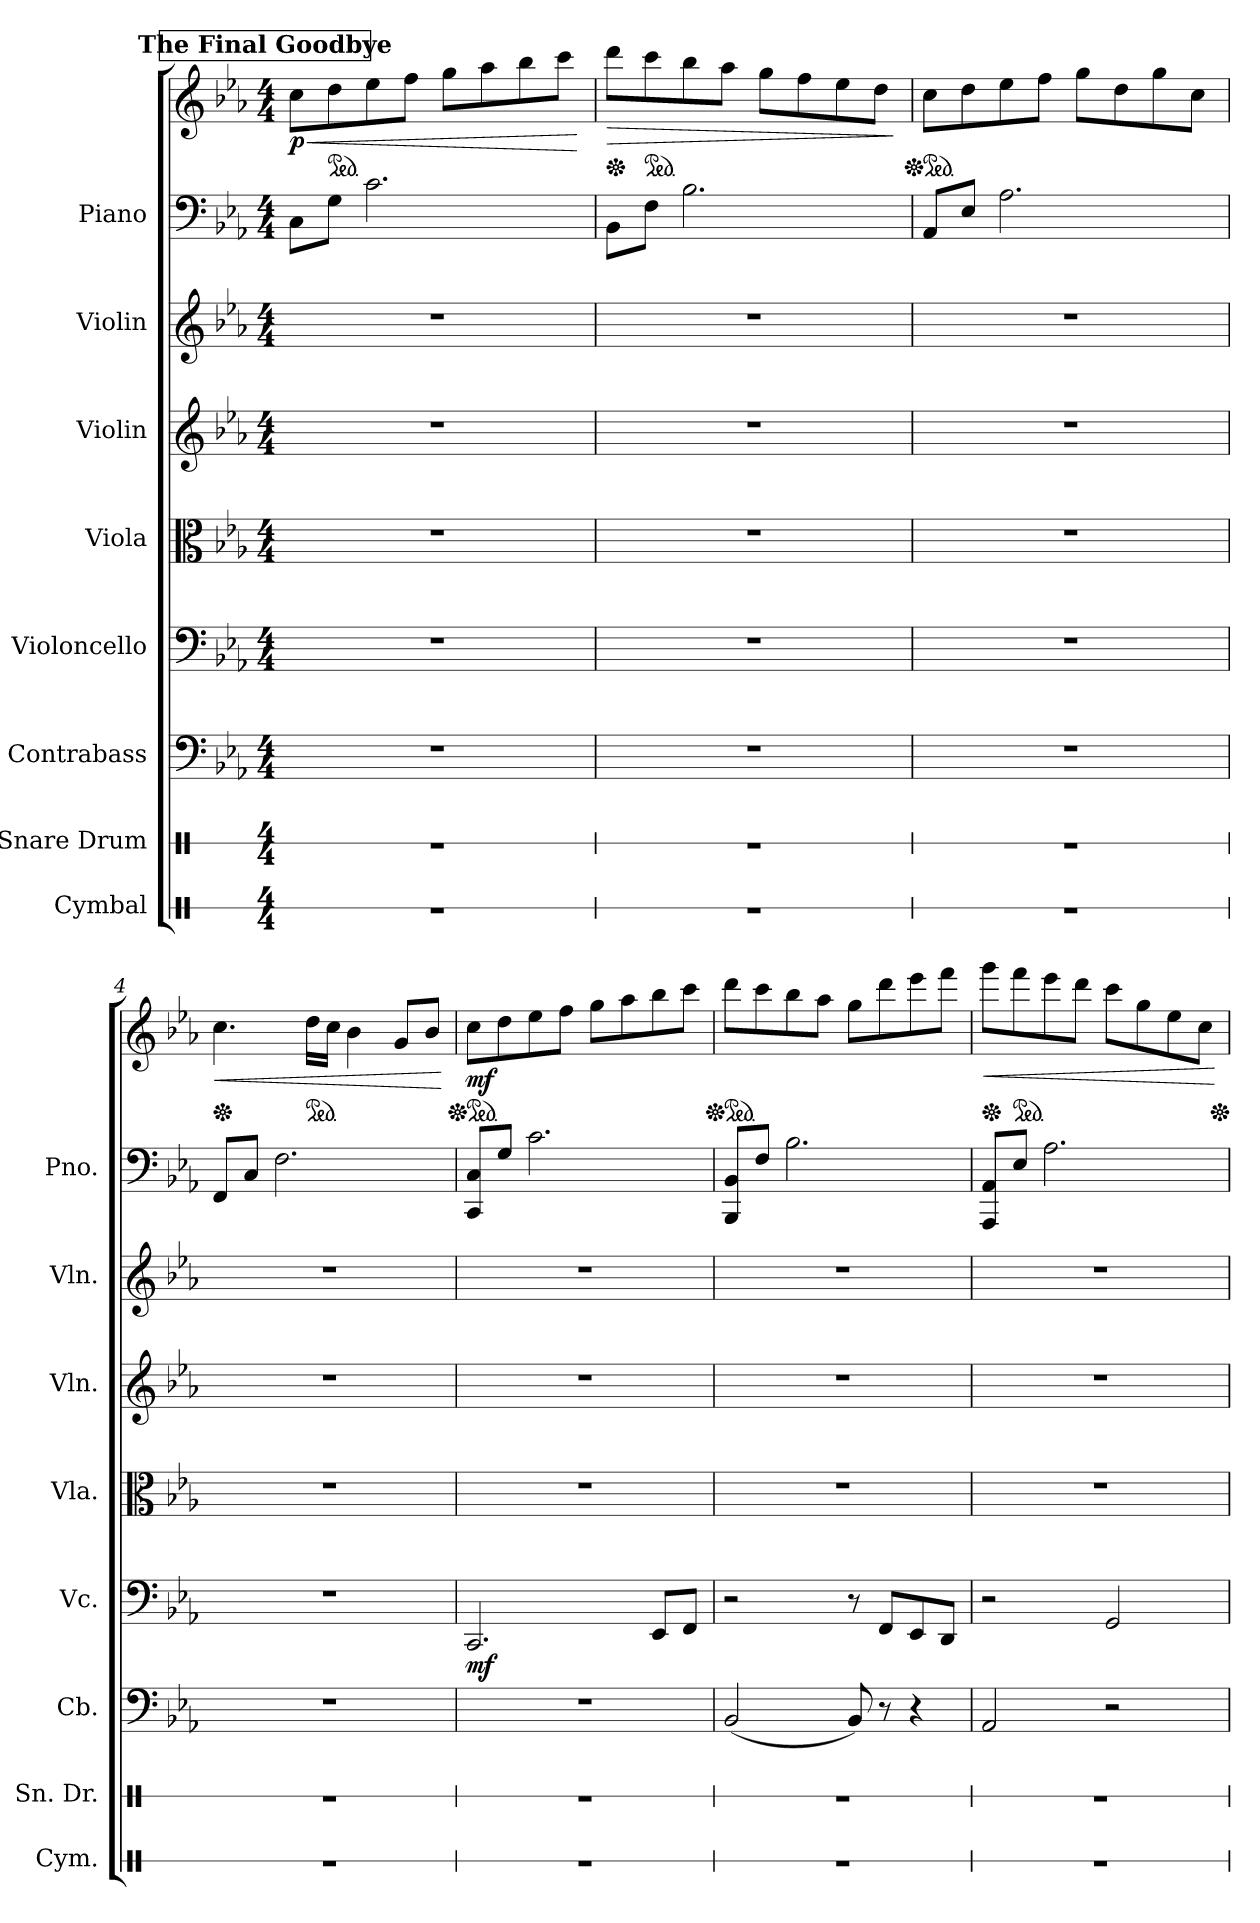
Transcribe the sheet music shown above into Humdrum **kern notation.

**kern	**kern	**kern	**kern	**dynam	**kern	**kern	**kern	**kern	**kern	**dynam
*part8	*part7	*part6	*part5	*part5	*part4	*part3	*part2	*part1	*part1	*part1
*staff9	*staff8	*staff7	*staff6	*staff6	*staff5	*staff4	*staff3	*staff2	*staff1	*staff1/2
*I"Cymbal	*I"Snare Drum	*I"Contrabass	*I"Violoncello	*	*I"Viola	*I"Violin	*I"Violin	*I"Piano	*	*
*I'Cym.	*I'Sn. Dr.	*I'Cb.	*I'Vc.	*	*I'Vla.	*I'Vln.	*I'Vln.	*I'Pno.	*	*
*stria1	*stria1	*	*	*	*	*	*	*	*	*
*clefX	*clefX	*clefF4	*clefF4	*	*clefC3	*clefG2	*clefG2	*clefF4	*clefG2	*
*	*	*ITrd7c12	*	*	*	*	*	*	*	*
*k[]	*k[]	*k[b-e-a-]	*k[b-e-a-]	*	*k[b-e-a-]	*k[b-e-a-]	*k[b-e-a-]	*k[b-e-a-]	*k[b-e-a-]	*
*M4/4	*M4/4	*M4/4	*M4/4	*	*M4/4	*M4/4	*M4/4	*M4/4	*M4/4	*
*MM60	*MM60	*MM60	*MM60	*	*MM60	*MM60	*MM60	*MM60	*MM60	*
!!LO:REH:place=s1:a:B:fs=14:t=The Final Goodbye
=1	=1	=1	=1	=1	=1	=1	=1	=1	=1	=1
!	!	!	!	!	!	!	!	!	!	!LO:HP:b
!	!	!	!	!	!	!	!	!	!	!LO:DY:n=1:b
1r	1r	1r	1r	.	1r	1r	1r	8C\L	8cc\L	< p
*	*	*	*	*	*	*	*	*	*ped	*
.	.	.	.	.	.	.	.	8G\J	8dd\	.
.	.	.	.	.	.	.	.	2.c\	8ee-\	.
.	.	.	.	.	.	.	.	.	8ff\J	.
.	.	.	.	.	.	.	.	.	8gg\L	.
.	.	.	.	.	.	.	.	.	8aa-\	.
.	.	.	.	.	.	.	.	.	8bb-\	.
.	.	.	.	.	.	.	.	.	8ccc\J	.
.	.	.	.	.	.	.	.	.	.	[
=2	=2	=2	=2	=2	=2	=2	=2	=2	=2	=2
*	*	*	*	*	*	*	*	*	*Xped	*
!	!	!	!	!	!	!	!	!	!	!LO:HP:b
1r	1r	1r	1r	.	1r	1r	1r	8BB-\L	8ddd\L	>
*	*	*	*	*	*	*	*	*	*ped	*
.	.	.	.	.	.	.	.	8F\J	8ccc\	.
.	.	.	.	.	.	.	.	2.B-\	8bb-\	.
.	.	.	.	.	.	.	.	.	8aa-\J	.
.	.	.	.	.	.	.	.	.	8gg\L	.
.	.	.	.	.	.	.	.	.	8ff\	.
.	.	.	.	.	.	.	.	.	8ee-\	.
.	.	.	.	.	.	.	.	.	8dd\J	.
.	.	.	.	.	.	.	.	.	.	]
=3	=3	=3	=3	=3	=3	=3	=3	=3	=3	=3
*	*	*	*	*	*	*	*	*	*Xped	*
*	*	*	*	*	*	*	*	*	*ped	*
1r	1r	1r	1r	.	1r	1r	1r	8AA-/L	8cc\L	.
.	.	.	.	.	.	.	.	8E-/J	8dd\	.
.	.	.	.	.	.	.	.	2.A-\	8ee-\	.
.	.	.	.	.	.	.	.	.	8ff\J	.
.	.	.	.	.	.	.	.	.	8gg\L	.
.	.	.	.	.	.	.	.	.	8dd\	.
.	.	.	.	.	.	.	.	.	8gg\	.
.	.	.	.	.	.	.	.	.	8cc\J	.
=4	=4	=4	=4	=4	=4	=4	=4	=4	=4	=4
*	*	*	*	*	*	*	*	*	*Xped	*
!	!	!	!	!	!	!	!	!	!	!LO:HP:b
1r	1r	1r	1r	.	1r	1r	1r	8FF/L	4.cc\	<
.	.	.	.	.	.	.	.	8C/J	.	.
.	.	.	.	.	.	.	.	2.F\	.	.
*	*	*	*	*	*	*	*	*	*ped	*
.	.	.	.	.	.	.	.	.	16dd\LL	.
.	.	.	.	.	.	.	.	.	16cc\JJ	.
.	.	.	.	.	.	.	.	.	4b-\	.
.	.	.	.	.	.	.	.	.	8g/L	.
.	.	.	.	.	.	.	.	.	8b-/J	.
.	.	.	.	.	.	.	.	.	.	[
=5	=5	=5	=5	=5	=5	=5	=5	=5	=5	=5
*	*	*	*	*	*	*	*	*	*Xped	*
*	*	*	*	*	*	*	*	*	*ped	*
!	!	!	!	!LO:DY:b	!	!	!	!	!	!LO:DY:b
1r	1r	1r	2.CC/	mf	1r	1r	1r	8CC/ 8C/L	8cc\L	mf
.	.	.	.	.	.	.	.	8G/J	8dd\	.
.	.	.	.	.	.	.	.	2.c\	8ee-\	.
.	.	.	.	.	.	.	.	.	8ff\J	.
.	.	.	.	.	.	.	.	.	8gg\L	.
.	.	.	.	.	.	.	.	.	8aa-\	.
.	.	.	8EE-/L	.	.	.	.	.	8bb-\	.
.	.	.	8FF/J	.	.	.	.	.	8ccc\J	.
=6	=6	=6	=6	=6	=6	=6	=6	=6	=6	=6
*	*	*	*	*	*	*	*	*	*Xped	*
*	*	*	*	*	*	*	*	*	*ped	*
1r	1r	(<2BBB-/	2r	.	1r	1r	1r	8BBB-/ 8BB-/L	8ddd\L	.
.	.	.	.	.	.	.	.	8F/J	8ccc\	.
.	.	.	.	.	.	.	.	2.B-\	8bb-\	.
.	.	.	.	.	.	.	.	.	8aa-\J	.
.	.	8BBB-/)	8r	.	.	.	.	.	8gg\L	.
.	.	8r	8FF/L	.	.	.	.	.	8ddd\	.
.	.	4r	8EE-/	.	.	.	.	.	8eee-\	.
.	.	.	8DD/J	.	.	.	.	.	8fff\J	.
!!LO:LB:g=z
=7	=7	=7	=7	=7	=7	=7	=7	=7	=7	=7
*	*	*	*	*	*	*	*	*	*Xped	*
!	!	!	!	!	!	!	!	!	!	!LO:HP:b
1r	1r	2AAA-/	2r	.	1r	1r	1r	8AAA-/ 8AA-/L	8ggg\L	<
*	*	*	*	*	*	*	*	*	*ped	*
.	.	.	.	.	.	.	.	8E-/J	8fff\	.
.	.	.	.	.	.	.	.	2.A-\	8eee-\	.
.	.	.	.	.	.	.	.	.	8ddd\J	.
.	.	2r	2GG/	.	.	.	.	.	8ccc\L	.
.	.	.	.	.	.	.	.	.	8gg\	.
.	.	.	.	.	.	.	.	.	8ee-\	.
.	.	.	.	.	.	.	.	.	8cc\J	.
.	.	.	.	.	.	.	.	.	.	[
*	*	*	*	*	*	*	*	*	*Xped	*
=	=	=	=	=	=	=	=	=	=	=
*-	*-	*-	*-	*-	*-	*-	*-	*-	*-	*-
